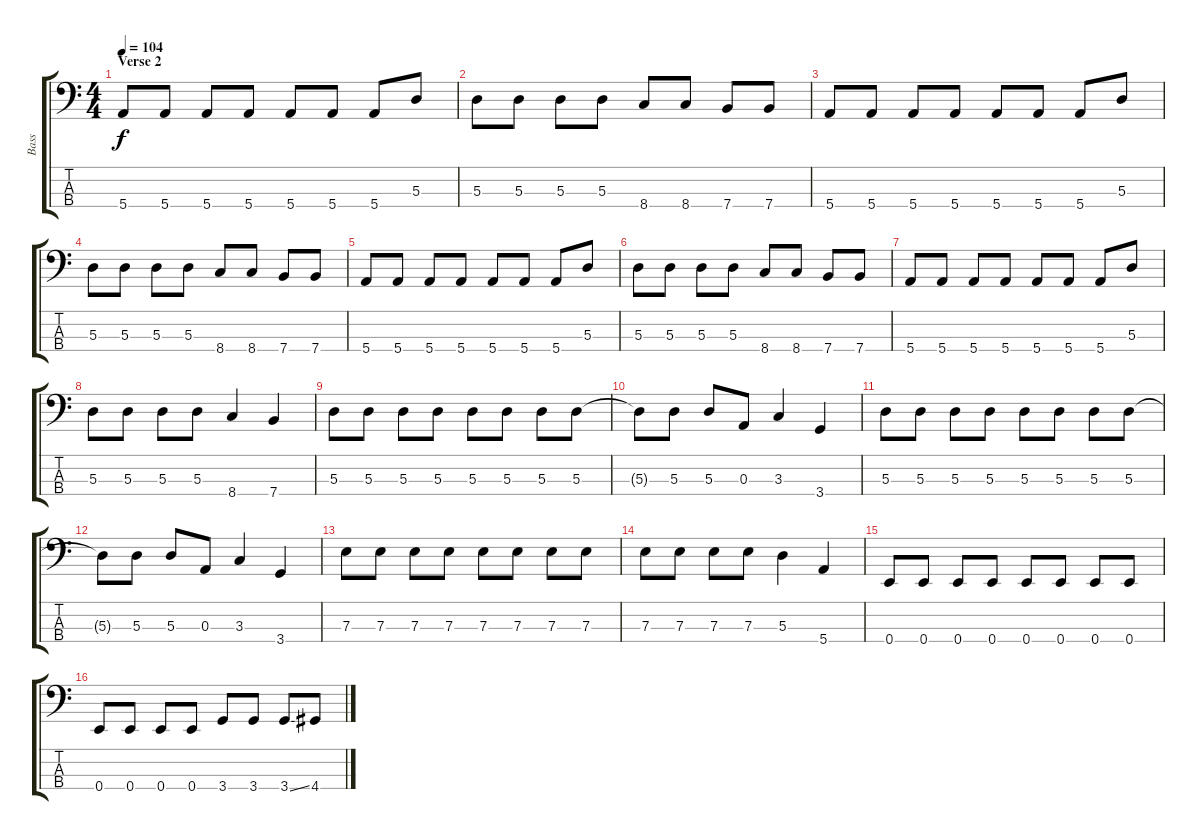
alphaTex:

\track ("Bass" "Bass") {instrument electricbasspick}
\staff {score tabs}
\tuning (G2 D2 A1 E1) {hide}
\ts (4 4)
\section ("" "Verse 2")
\tempo 104
\clef f4
\ks c
5.4.8{dy f} 5.4.8 5.4.8 5.4.8 5.4.8 5.4.8 5.4.8 5.3.8 |
5.3.8 5.3.8 5.3.8 5.3.8 8.4.8 8.4.8 7.4.8 7.4.8 |
5.4.8 5.4.8 5.4.8 5.4.8 5.4.8 5.4.8 5.4.8 5.3.8 |
5.3.8 5.3.8 5.3.8 5.3.8 8.4.8 8.4.8 7.4.8 7.4.8 |
5.4.8 5.4.8 5.4.8 5.4.8 5.4.8 5.4.8 5.4.8 5.3.8 |
5.3.8 5.3.8 5.3.8 5.3.8 8.4.8 8.4.8 7.4.8 7.4.8 |
5.4.8 5.4.8 5.4.8 5.4.8 5.4.8 5.4.8 5.4.8 5.3.8 |
5.3.8 5.3.8 5.3.8 5.3.8 8.4.4 7.4.4 |
5.3.8 5.3.8 5.3.8 5.3.8 5.3.8 5.3.8 5.3.8 5.3.8 |
5.3{t}.8 5.3.8 5.3.8 0.3.8 3.3.4 3.4.4 |
5.3.8 5.3.8 5.3.8 5.3.8 5.3.8 5.3.8 5.3.8 5.3.8 |
5.3{t}.8 5.3.8 5.3.8 0.3.8 3.3.4 3.4.4 |
7.3.8 7.3.8 7.3.8 7.3.8 7.3.8 7.3.8 7.3.8 7.3.8 |
7.3.8 7.3.8 7.3.8 7.3.8 5.3.4 5.4.4 |
0.4.8 0.4.8 0.4.8 0.4.8 0.4.8 0.4.8 0.4.8 0.4.8 |
0.4.8 0.4.8 0.4.8 0.4.8 3.4.8 3.4.8 3.4{ss}.8 4.4.8
